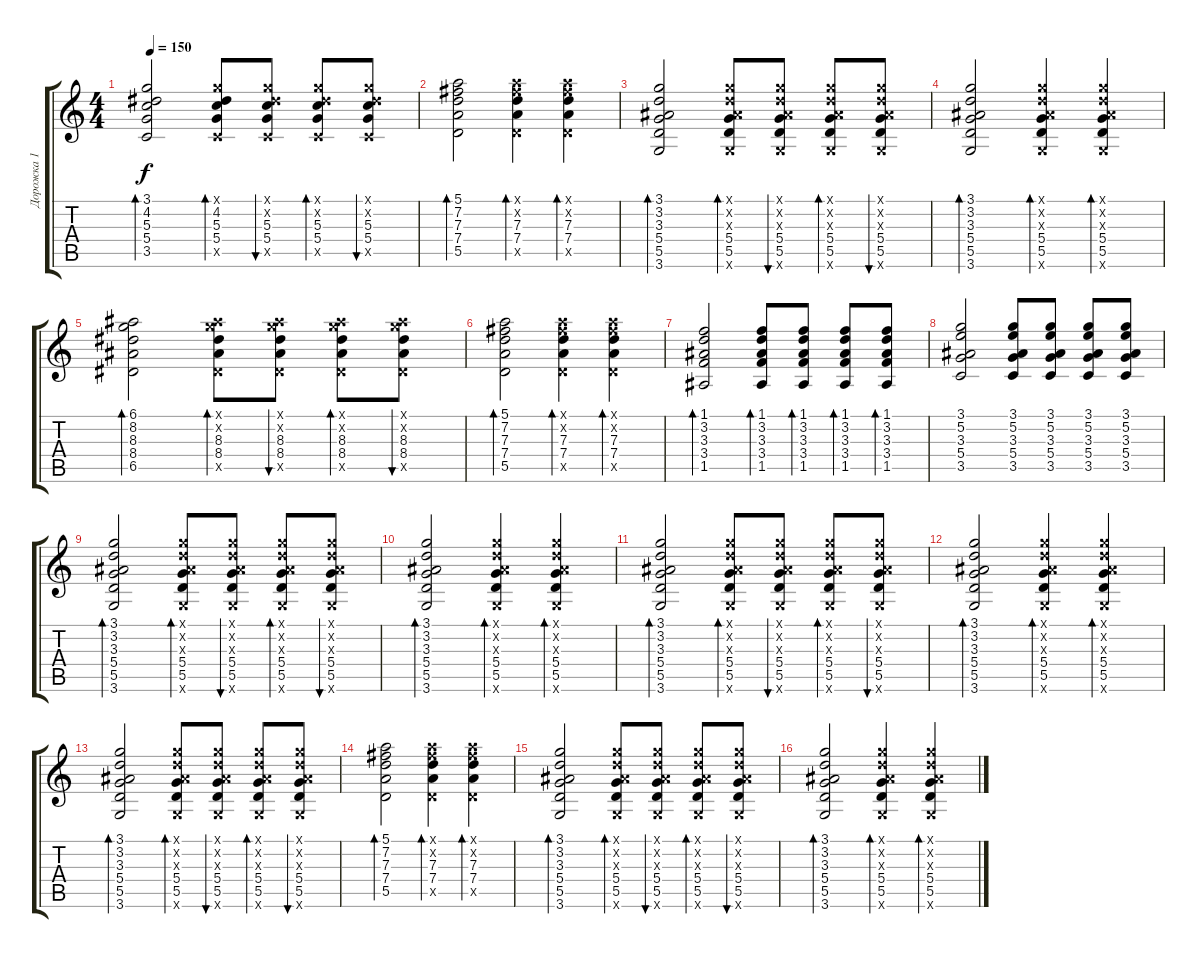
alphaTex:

\track ("Дорожка 1" "Дорожка 1") {instrument acousticguitarsteel}
\staff {score tabs}
\tuning (E4 B3 G3 D3 A2 E2) {hide}
\ts (4 4)
\tempo 150
\clef g2
\ks c
(3.1 4.2 5.3 5.4 3.5).2{bd 60 dy f} (3.1{x} 4.2 5.3 5.4 3.5{x}).8{bd 60} (3.1{x} 4.2{x} 5.3 5.4 3.5{x}).8{bu 60} (3.1{x} 4.2{x} 5.3 5.4 3.5{x}).8{bd 60} (3.1{x} 4.2{x} 5.3 5.4 3.5{x}).8{bu 60} |
(5.1 7.2 7.3 7.4 5.5).2{bd 60} (5.1{x} 7.2{x} 7.3 7.4 5.5{x}).4{bd 60} (5.1{x} 7.2{x} 7.3 7.4 5.5{x}).4{bd 60} |
(3.1 3.2 3.3 5.4 5.5 3.6).2{bd 60} (3.1{x} 3.2{x} 3.3{x} 5.4 5.5 3.6{x}).8{bd 60} (3.1{x} 3.2{x} 3.3{x} 5.4 5.5 3.6{x}).8{bu 60} (3.1{x} 3.2{x} 3.3{x} 5.4 5.5 3.6{x}).8{bd 60} (3.1{x} 3.2{x} 3.3{x} 5.4 5.5 3.6{x}).8{bu 60} |
(3.1 3.2 3.3 5.4 5.5 3.6).2{bd 60} (3.1{x} 3.2{x} 3.3{x} 5.4 5.5 3.6{x}).4{bd 60} (3.1{x} 3.2{x} 3.3{x} 5.4 5.5 3.6{x}).4{bd 60} |
(6.1 8.2 8.3 8.4 6.5).2{bd 60} (6.1{x} 8.2{x} 8.3 8.4 6.5{x}).8{bd 60} (6.1{x} 8.2{x} 8.3 8.4 6.5{x}).8{bu 60} (6.1{x} 8.2{x} 8.3 8.4 6.5{x}).8{bd 60} (6.1{x} 8.2{x} 8.3 8.4 6.5{x}).8{bu 60} |
(5.1 7.2 7.3 7.4 5.5).2{bd 60} (5.1{x} 7.2{x} 7.3 7.4 5.5{x}).4{bd 60} (5.1{x} 7.2{x} 7.3 7.4 5.5{x}).4{bd 60} |
(1.1 3.2 3.3 3.4 1.5).2{bd 60} (1.1 3.2 3.3 3.4 1.5).8{bd 60} (1.1 3.2 3.3 3.4 1.5).8{bd 60} (1.1 3.2 3.3 3.4 1.5).8{bd 60} (1.1 3.2 3.3 3.4 1.5).8{bd 60} |
(3.1 5.2 3.3 5.4 3.5).2 (3.1 5.2 3.3 5.4 3.5).8 (3.1 5.2 3.3 5.4 3.5).8 (3.1 5.2 3.3 5.4 3.5).8 (3.1 5.2 3.3 5.4 3.5).8 |
(3.1 3.2 3.3 5.4 5.5 3.6).2{bd 60} (3.1{x} 3.2{x} 3.3{x} 5.4 5.5 3.6{x}).8{bd 60} (3.1{x} 3.2{x} 3.3{x} 5.4 5.5 3.6{x}).8{bu 60} (3.1{x} 3.2{x} 3.3{x} 5.4 5.5 3.6{x}).8{bd 60} (3.1{x} 3.2{x} 3.3{x} 5.4 5.5 3.6{x}).8{bu 60} |
(3.1 3.2 3.3 5.4 5.5 3.6).2{bd 60} (3.1{x} 3.2{x} 3.3{x} 5.4 5.5 3.6{x}).4{bd 60} (3.1{x} 3.2{x} 3.3{x} 5.4 5.5 3.6{x}).4{bd 60} |
(3.1 3.2 3.3 5.4 5.5 3.6).2{bd 60} (3.1{x} 3.2{x} 3.3{x} 5.4 5.5 3.6{x}).8{bd 60} (3.1{x} 3.2{x} 3.3{x} 5.4 5.5 3.6{x}).8{bu 60} (3.1{x} 3.2{x} 3.3{x} 5.4 5.5 3.6{x}).8{bd 60} (3.1{x} 3.2{x} 3.3{x} 5.4 5.5 3.6{x}).8{bu 60} |
(3.1 3.2 3.3 5.4 5.5 3.6).2{bd 60} (3.1{x} 3.2{x} 3.3{x} 5.4 5.5 3.6{x}).4{bd 60} (3.1{x} 3.2{x} 3.3{x} 5.4 5.5 3.6{x}).4{bd 60} |
(3.1 3.2 3.3 5.4 5.5 3.6).2{bd 60} (3.1{x} 3.2{x} 3.3{x} 5.4 5.5 3.6{x}).8{bd 60} (3.1{x} 3.2{x} 3.3{x} 5.4 5.5 3.6{x}).8{bu 60} (3.1{x} 3.2{x} 3.3{x} 5.4 5.5 3.6{x}).8{bd 60} (3.1{x} 3.2{x} 3.3{x} 5.4 5.5 3.6{x}).8{bu 60} |
(5.1 7.2 7.3 7.4 5.5).2{bd 60} (5.1{x} 7.2{x} 7.3 7.4 5.5{x}).4{bd 60} (5.1{x} 7.2{x} 7.3 7.4 5.5{x}).4{bd 60} |
(3.1 3.2 3.3 5.4 5.5 3.6).2{bd 60} (3.1{x} 3.2{x} 3.3{x} 5.4 5.5 3.6{x}).8{bd 60} (3.1{x} 3.2{x} 3.3{x} 5.4 5.5 3.6{x}).8{bu 60} (3.1{x} 3.2{x} 3.3{x} 5.4 5.5 3.6{x}).8{bd 60} (3.1{x} 3.2{x} 3.3{x} 5.4 5.5 3.6{x}).8{bu 60} |
(3.1 3.2 3.3 5.4 5.5 3.6).2{bd 60} (3.1{x} 3.2{x} 3.3{x} 5.4 5.5 3.6{x}).4{bd 60} (3.1{x} 3.2{x} 3.3{x} 5.4 5.5 3.6{x}).4{bd 60}
